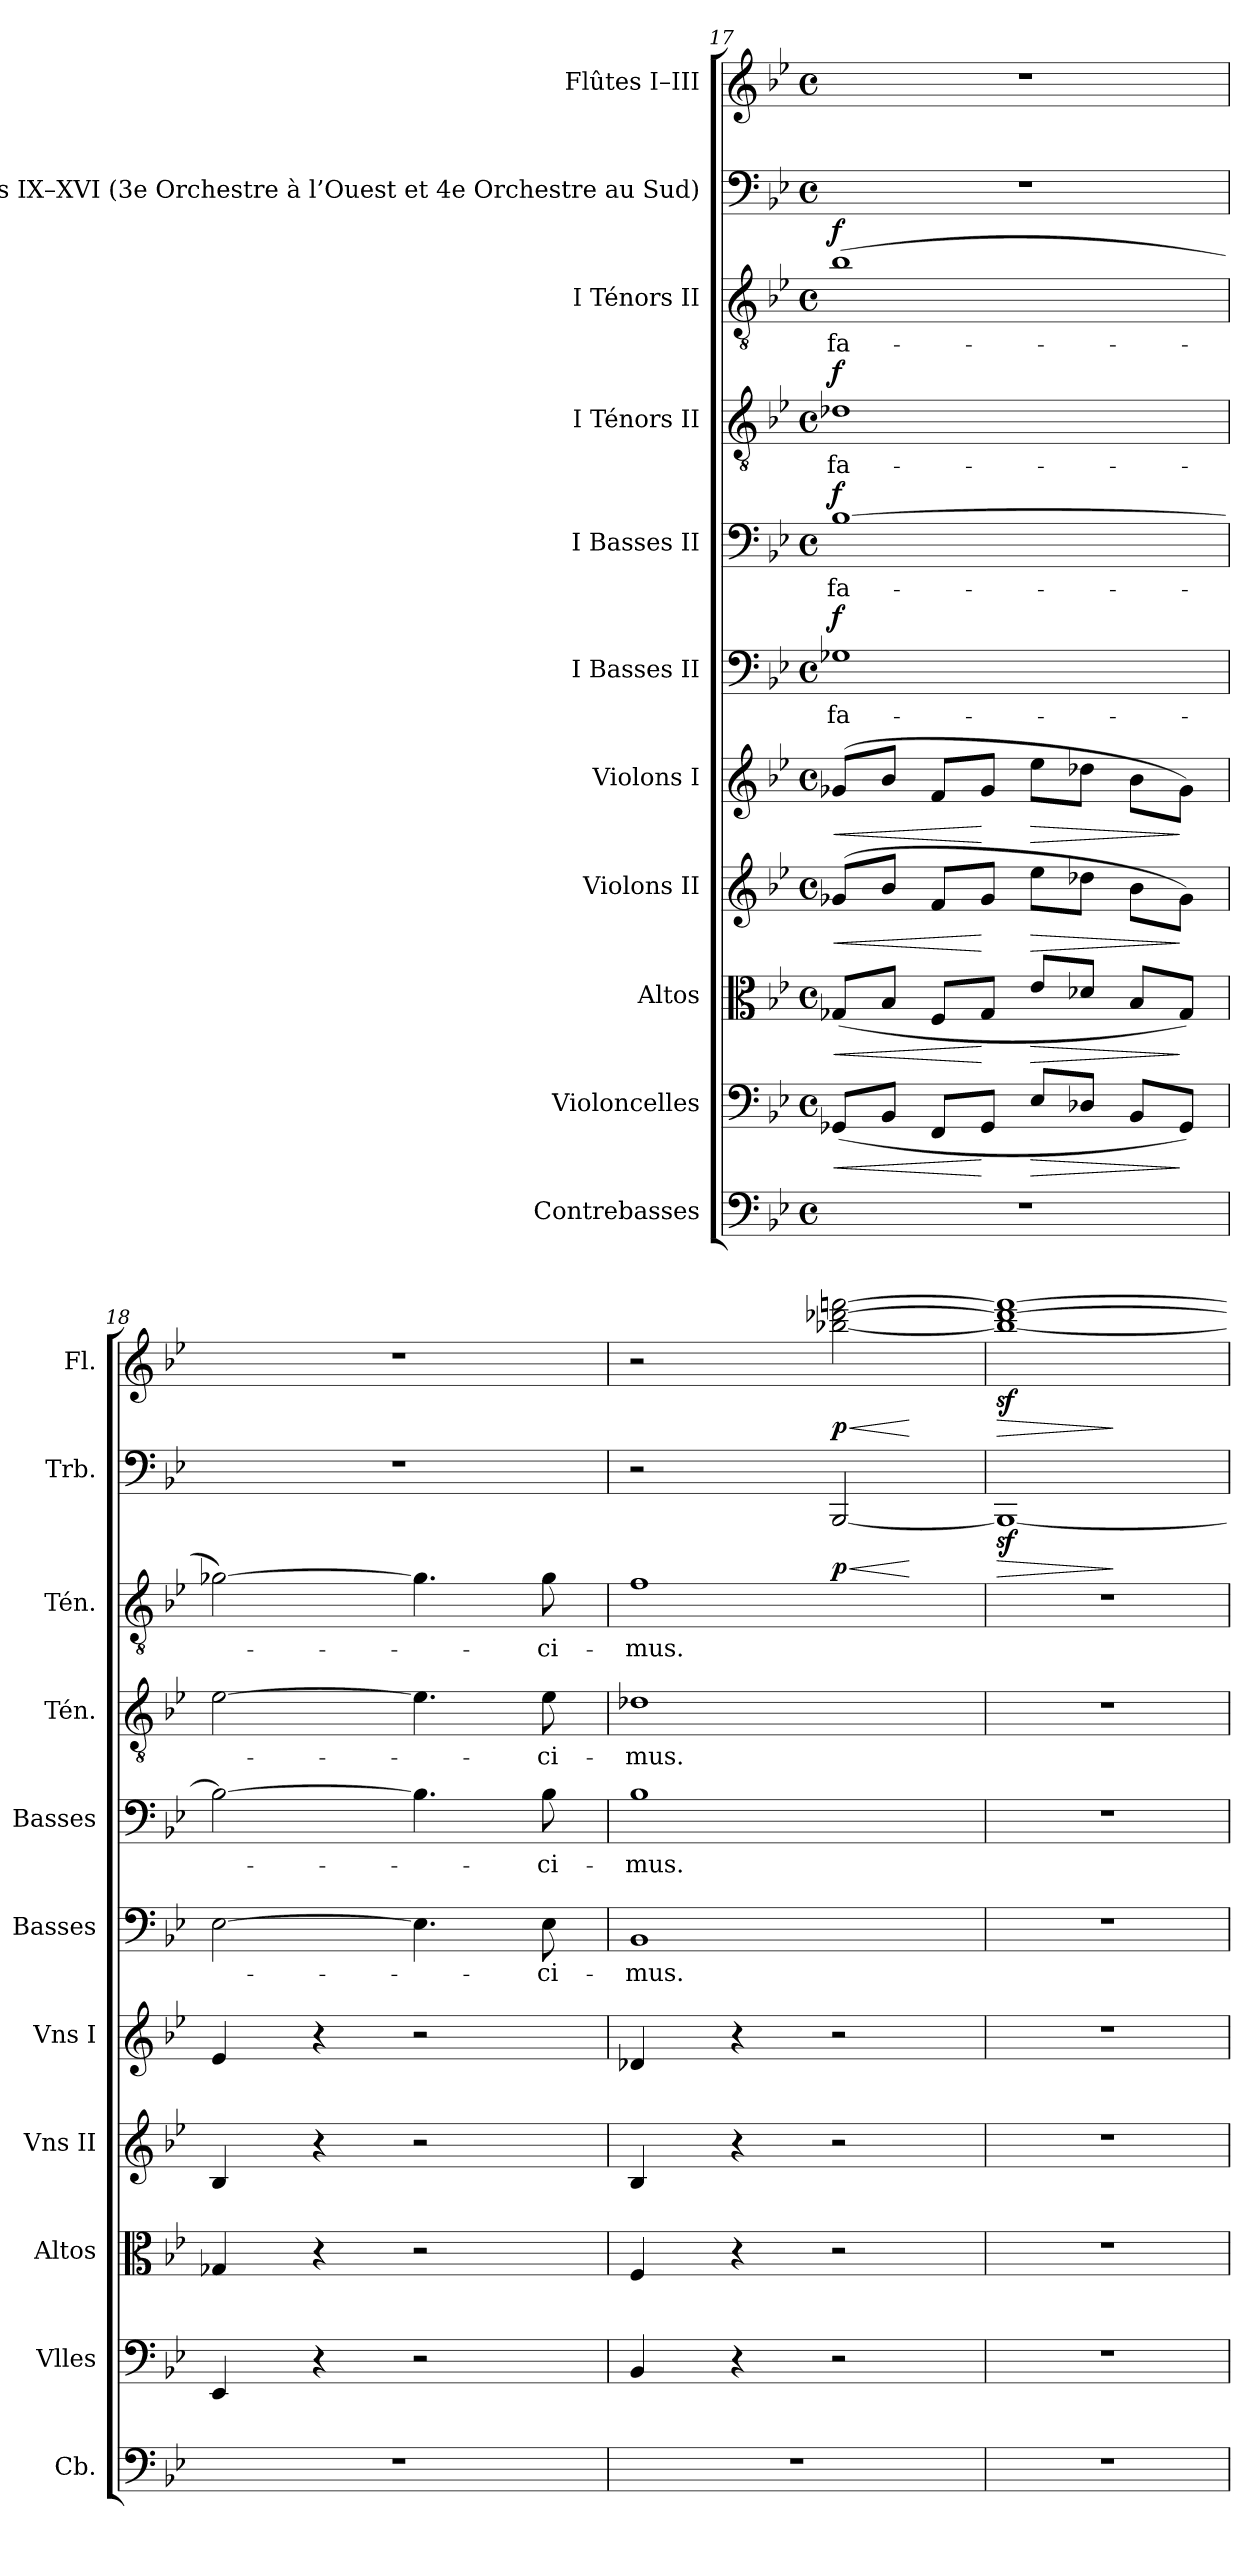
**kern	**kern	**dynam	**kern	**dynam	**kern	**dynam	**kern	**dynam	**kern	**text	**dynam	**kern	**text	**dynam	**kern	**text	**dynam	**kern	**text	**dynam	**kern	**dynam	**kern	**dynam
*part11	*part10	*part10	*part9	*part9	*part8	*part8	*part7	*part7	*part6	*part6	*part6	*part5	*part5	*part5	*part4	*part4	*part4	*part3	*part3	*part3	*part2	*part2	*part1	*part1
*staff11	*staff10	*staff10	*staff9	*staff9	*staff8	*staff8	*staff7	*staff7	*staff6	*staff6	*staff6	*staff5	*staff5	*staff5	*staff4	*staff4	*staff4	*staff3	*staff3	*staff3	*staff2	*staff2	*staff1	*staff1
*I"Contrebasses	*I"Violoncelles	*	*I"Altos	*	*I"Violons II	*	*I"Violons I	*	*I"I   Basses                  II	*	*	*I"I   Basses                  II	*	*	*I"I   Ténors                  II	*	*	*I"I   Ténors                  II	*	*	*I"Trombones IX–XVI (3e Orchestre à l’Ouest et  4e Orchestre au Sud)	*	*I"Flûtes I–III	*
*I'Cb.	*I'Vlles	*	*I'Altos	*	*I'Vns II	*	*I'Vns I	*	*I'Basses	*	*	*I'Basses	*	*	*I'Tén.	*	*	*I'Tén.	*	*	*I'Trb.	*	*I'Fl.	*
*clefF4	*clefF4	*	*clefC3	*	*clefG2	*	*clefG2	*	*clefF4	*	*	*clefF4	*	*	*clefGv2	*	*	*clefGv2	*	*	*clefF4	*	*clefG2	*
*ITrd7c12	*	*	*	*	*	*	*	*	*	*	*	*	*	*	*ITrd7c12	*	*	*ITrd7c12	*	*	*	*	*	*
*k[b-e-]	*k[b-e-]	*	*k[b-e-]	*	*k[b-e-]	*	*k[b-e-]	*	*k[b-e-]	*	*	*k[b-e-]	*	*	*k[b-e-]	*	*	*k[b-e-]	*	*	*k[b-e-]	*	*k[b-e-]	*
*B-:	*B-:	*	*B-:	*	*B-:	*	*B-:	*	*B-:	*	*	*B-:	*	*	*B-:	*	*	*B-:	*	*	*B-:	*	*B-:	*
*M4/4	*M4/4	*	*M4/4	*	*M4/4	*	*M4/4	*	*M4/4	*	*	*M4/4	*	*	*M4/4	*	*	*M4/4	*	*	*M4/4	*	*M4/4	*
*met(c)	*met(c)	*	*met(c)	*	*met(c)	*	*met(c)	*	*met(c)	*	*	*met(c)	*	*	*met(c)	*	*	*met(c)	*	*	*met(c)	*	*met(c)	*
=17	=17	=17	=17	=17	=17	=17	=17	=17	=17	=17	=17	=17	=17	=17	=17	=17	=17	=17	=17	=17	=17	=17	=17	=17
!	!	!LO:HP:b	!	!LO:HP:b	!	!LO:HP:b	!	!LO:HP:b	!	!	!	!	!	!	!	!	!	!	!	!	!	!	!	!
!	!	!	!	!	!	!	!	!	!	!LO:LY:b:color=#000000	!	!	!	!	!	!	!	!	!	!	!	!	!	!
!	!	!	!	!	!	!	!	!	!	!	!	!	!LO:LY:b:color=#000000	!	!	!	!	!	!	!	!	!	!	!
!	!	!	!	!	!	!	!	!	!	!	!	!	!	!	!	!LO:LY:b:color=#000000	!	!	!	!	!	!	!	!
!	!	!	!	!	!	!	!	!	!	!	!	!	!	!	!	!	!	!	!LO:LY:b:color=#000000	!	!	!	!	!
1r	(8GG-Xi/L	<	(8G-Xi/L	<	(8g-Xi/L	<	(8g-Xi/L	<	1G-Xi	fa-	f	[>1B-i	fa-	f	1D-Xi	fa-	f	(1B-i	fa-	f	1r	.	1r	.
.	8BB-i/J	.	8B-i/J	.	8b-i/J	.	8b-i/J	.	.	.	.	.	.	.	.	.	.	.	.	.	.	.	.	.
.	8FFi/L	.	8Fi/L	.	8fi/L	.	8fi/L	.	.	.	.	.	.	.	.	.	.	.	.	.	.	.	.	.
.	8GG-i/J	[	8G-i/J	[	8g-i/J	[	8g-i/J	[	.	.	.	.	.	.	.	.	.	.	.	.	.	.	.	.
!	!	!LO:HP:b	!	!LO:HP:b	!	!LO:HP:b	!	!LO:HP:b	!	!	!	!	!	!	!	!	!	!	!	!	!	!	!	!
.	8E-i/L	>	8e-i/L	>	8ee-i\L	>	8ee-i\L	>	.	.	.	.	.	.	.	.	.	.	.	.	.	.	.	.
.	8D-Xi/J	.	8d-Xi/J	.	8dd-Xi\J	.	8dd-Xi\J	.	.	.	.	.	.	.	.	.	.	.	.	.	.	.	.	.
.	8BB-i/L	.	8B-i/L	.	8b-i\L	.	8b-i\L	.	.	.	.	.	.	.	.	.	.	.	.	.	.	.	.	.
.	8GG-i/J)	]	8G-i/J)	]	8g-i\J)	]	8g-i\J)	]	.	.	.	.	.	.	.	.	.	.	.	.	.	.	.	.
=18	=18	=18	=18	=18	=18	=18	=18	=18	=18	=18	=18	=18	=18	=18	=18	=18	=18	=18	=18	=18	=18	=18	=18	=18
1r	4EE-i/	.	4G-Xi/	.	4B-i/	.	4e-i/	.	[>2E-i\	.	.	2B-i\_>	.	.	[>2E-i\	.	.	[>2G-Xi\)	.	.	1r	.	1r	.
.	4r	.	4r	.	4r	.	4r	.	.	.	.	.	.	.	.	.	.	.	.	.	.	.	.	.
.	2r	.	2r	.	2r	.	2r	.	4.E-i\]	.	.	4.B-i\]	.	.	4.E-i\]	.	.	4.G-i\]	.	.	.	.	.	.
!	!	!	!	!	!	!	!	!	!	!LO:LY:b:color=#000000	!	!	!	!	!	!	!	!	!	!	!	!	!	!
!	!	!	!	!	!	!	!	!	!	!	!	!	!LO:LY:b:color=#000000	!	!	!	!	!	!	!	!	!	!	!
!	!	!	!	!	!	!	!	!	!	!	!	!	!	!	!	!LO:LY:b:color=#000000	!	!	!	!	!	!	!	!
!	!	!	!	!	!	!	!	!	!	!	!	!	!	!	!	!	!	!	!LO:LY:b:color=#000000	!	!	!	!	!
.	.	.	.	.	.	.	.	.	8E-i\	-ci-	.	8B-i\	-ci-	.	8E-i\	-ci-	.	8G-i\	-ci-	.	.	.	.	.
!!LO:PB:g=z
=19	=19	=19	=19	=19	=19	=19	=19	=19	=19	=19	=19	=19	=19	=19	=19	=19	=19	=19	=19	=19	=19	=19	=19	=19
!	!	!	!	!	!	!	!	!	!	!LO:LY:b:color=#000000	!	!	!	!	!	!	!	!	!	!	!	!	!	!
!	!	!	!	!	!	!	!	!	!	!	!	!	!LO:LY:b:color=#000000	!	!	!	!	!	!	!	!	!	!	!
!	!	!	!	!	!	!	!	!	!	!	!	!	!	!	!	!LO:LY:b:color=#000000	!	!	!	!	!	!	!	!
!	!	!	!	!	!	!	!	!	!	!	!	!	!	!	!	!	!	!	!LO:LY:b:color=#000000	!	!	!	!	!
1r	4BB-i/	.	4Fi/	.	4B-i/	.	4d-Xi/	.	1BB-i	-mus.	.	1B-i	-mus.	.	1D-Xi	-mus.	.	1Fi	-mus.	.	2r	.	2r	.
.	4r	.	4r	.	4r	.	4r	.	.	.	.	.	.	.	.	.	.	.	.	.	.	.	.	.
!	!	!	!	!	!	!	!	!	!	!	!	!	!	!	!	!	!	!	!	!	!	!LO:HP:b	!	!LO:HP:b
.	2r	.	2r	.	2r	.	2r	.	.	.	.	.	.	.	.	.	.	.	.	.	[<2BBB-i/	< p	[<2bb-Xi\ [>2ddd-Xi [>2fffni	< p
.	.	.	.	.	.	.	.	.	.	.	.	.	.	.	.	.	.	.	.	.	.	[	.	[
=20	=20	=20	=20	=20	=20	=20	=20	=20	=20	=20	=20	=20	=20	=20	=20	=20	=20	=20	=20	=20	=20	=20	=20	=20
!	!	!	!	!	!	!	!	!	!	!	!	!	!	!	!	!	!	!	!	!	!	!LO:HP:b	!	!LO:HP:b
1r	1r	.	1r	.	1r	.	1r	.	1r	.	.	1r	.	.	1r	.	.	1r	.	.	1BBB-zi_<	>	1bb-i_<z 1ddd-i_>z 1fffi_>z	>
.	.	.	.	.	.	.	.	.	.	.	.	.	.	.	.	.	.	.	.	.	.	]	.	]
=	=	=	=	=	=	=	=	=	=	=	=	=	=	=	=	=	=	=	=	=	=	=	=	=
*-	*-	*-	*-	*-	*-	*-	*-	*-	*-	*-	*-	*-	*-	*-	*-	*-	*-	*-	*-	*-	*-	*-	*-	*-
